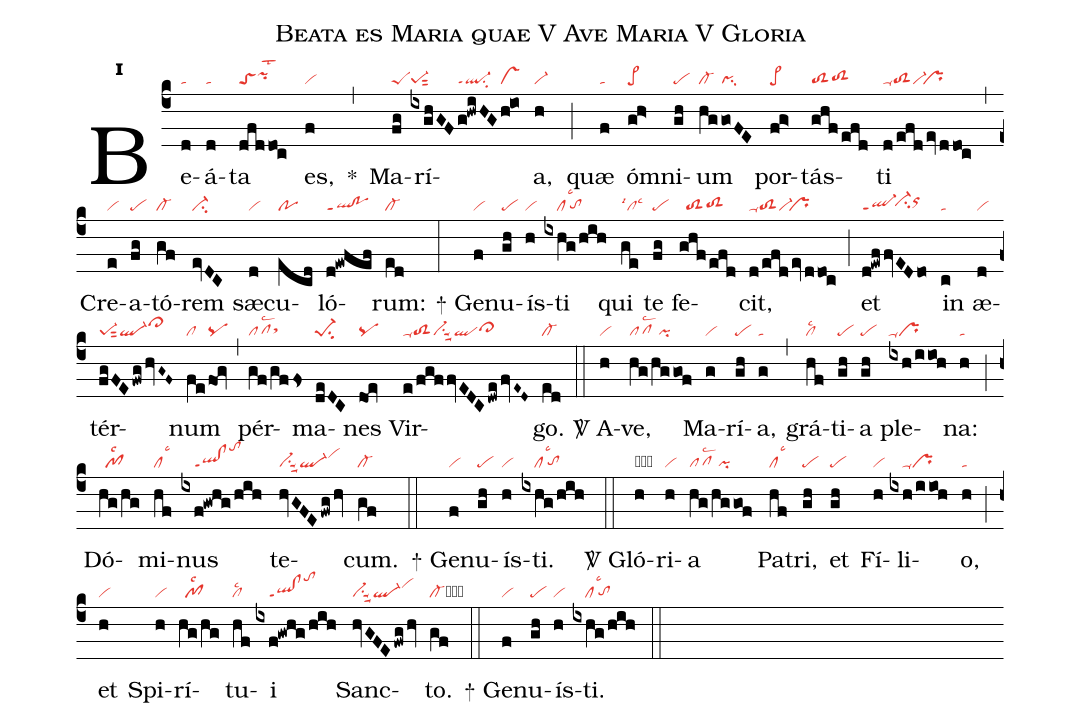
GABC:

name:Beata es Maria quae V Ave Maria V Gloria;
office-part:re;
mode:1;
nabc-lines:1;
%%
initial-style: 1;
name: Beata es Maria quae;
mode:1;
office-part: Responsorium;
annotation: Resp.;
annotation:i;
nabc-lines:1;
%%
(c4) Be(d|ta)á(d|ta)ta(dfddoc|toSpihilst2) es,(f|vi) <sp>*</sp>(,) Ma(fg|peS)rí(ixghGF|pe-1sut2|g!hwiHG|ql-ppt1su2|h@io|vs)a,(h|vi-) (;) quæ(f|ta) óm(gh>|pe>)ni(gh|pe)um(hg|cl-|goFE|pisu1) por(fg>|pe>)tás(ghf/efd|toS2toS2hg)ti(d/efd/ev/ddoc|ta-toS2vi-`pr) (,) Cre(e|vi)a(fg|pe)tó(gf|cl-)rem(evDC|ci-) sæ(d|vi)cu(ecd|po)ló(d!ewfef|ql!poppt1)rum:(ed|cl-) (:)
<sp>+</sp> Ge(f|vi)nu(gh|pe)ís(h|vi)ti(ixhg/hih|////cllsc3`tohg) qui(ge|cllsi1lsc3) te(fg|pe) fe(ghf/efd|//toS2toS2hg)cit,(d/efdev/ddoc|ta-toS2vi-`pr) (;) et(d!ewffvEDdo|ql-ppt1`ci-hhorhi) in(c|ta) æ(d|vi)tér(fgFE/fwg/hvG~F~|pe-1sut2ql-ci~hj)num(fe|cl|fog|pq) (,) pér(gf/gffs|pflsc2`sthh)ma(deDC|pe-1su2)nes(doe|pq) Vir(e/fgffvEDC/dwe/fvE~D~|ta-toS2vi-su1suu2qlci~hh)go.(ed|cl-) (::)

<sp>V/</sp> A(h|vi)ve,(hg/hggof|pflsc2pi) Ma(g|vi)rí(gh|pe)a,(g|ta) (,) grá(hf|cllsc2)ti(gh|pe)a(gh|pe) ple(ixh/iioh|prppu1)na:(h|ta) (;) Dó(hg/hg|//pf1lsc2)mi(hf|cllsc3)nus(ixf!gwhg/hih|////ql!clppt1tohm) te(hvGFE/fwg/hv|vi-su1suu2ql-vihj)cum.(gf|cl-) (::)
<sp>+</sp> Ge(f|vi)nu(gh|pe)ís(h|vi)ti.(ixhg/hih|////cllsc3`tohg) (::)

<sp>V/</sp> Gló(h|obvi)ri(h|vi)a(hg/hggof|pflsc2pi) Pa(hf|cllsc3)tri,(gh|pe) et(gh|pe) Fí(h|vi)li(ixh/iioh|////prppu1)o,(h|ta) (;) et(h|vi) Spi(h|vi)rí(hg/hg|//pf1lsc2)tu(hf|cllsc2)i(ixf!gwhg/hih|////ql!clppt1tohm) Sanc(hvGFE/fwg/hv|vi-su1suu2ql-vihj)to.(gf|cl-cb) (::)
<sp>+</sp> Ge(f|vi)nu(gh|pe)ís(h|vi)ti.(ixhg/hih|////cllsc3`tohg) (::)
